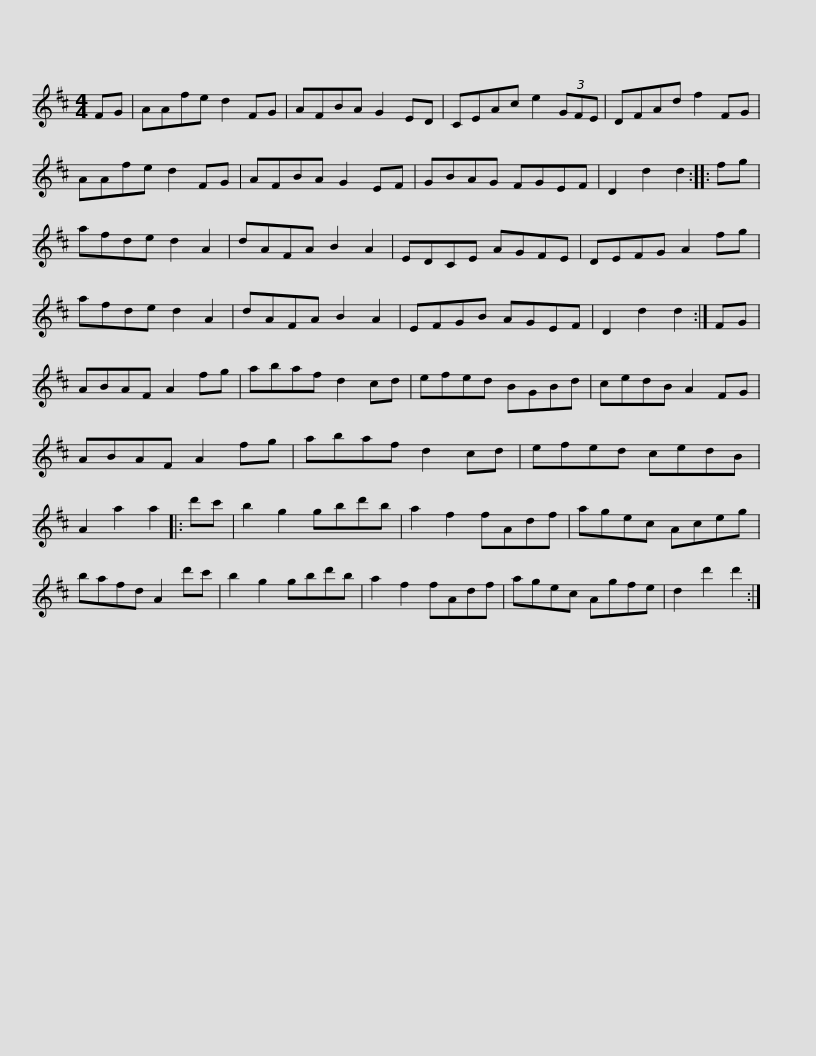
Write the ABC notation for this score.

X:1
L:1/8
M:4/4
I:linebreak $
K:D
V:1 treble
V:1
 FG | AAfe d2 FG | AFBA G2 ED | CEAc e2 (3GFE | DFAd f2 FG | %5
 AAfe d2 FG |$ AFBA G2 EF | GBAG FGEF | D2 d2 d2 :: fg | %10
 afde d2 A2 | dAFA B2 A2 | EDCE AGFE |$ DEFG A2 fg | afde d2 A2 | %15
 dAFA B2 A2 | EFGB AGEF | D2 d2 d2 :| FG | ABAF A2 fg |$ %20
 abaf d2 cd | efed BGBd | cedB A2 FG | ABAF A2 fg | abaf d2 cd | %25
 efed cedB |$ A2 a2 a2 |: d'c' | b2 g2 gbd'b | a2 f2 fAdf | %30
 agec Aceg | bafd A2 d'c' | b2 g2 gbd'b |$ a2 f2 fAdf | agec Agfe | %35
 d2 d'2 d'2 :| %36
